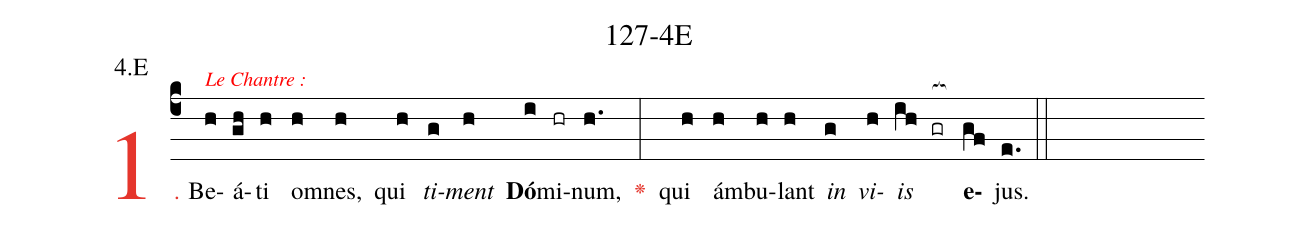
name: 127-4E;
annotation: 4.E;
%%
(c4)<c>1.</c> Be<alt>{\footnotesize\textcolor{red}{Le Chantre :}}</alt>(h)á(gh)ti(h) om(h)nes,(h) qui(h) <i>ti</i>(g)<i>ment</i>(h) <b>Dó</b>(i)mi(hr)num,(h.) <c><v>\greheightstar</v></c>(:) qui(h) ám(h)bu(h)lant(h) <i>in</i>(g) <i>vi</i>(h)<i>is</i>(ih gr[ocb:1{]) <b>e</b>(gf[ocb:0}])jus.(e.) (::)


%E(h) u(g) o(h) u(ih) a(gf) e.(e.) (::)
